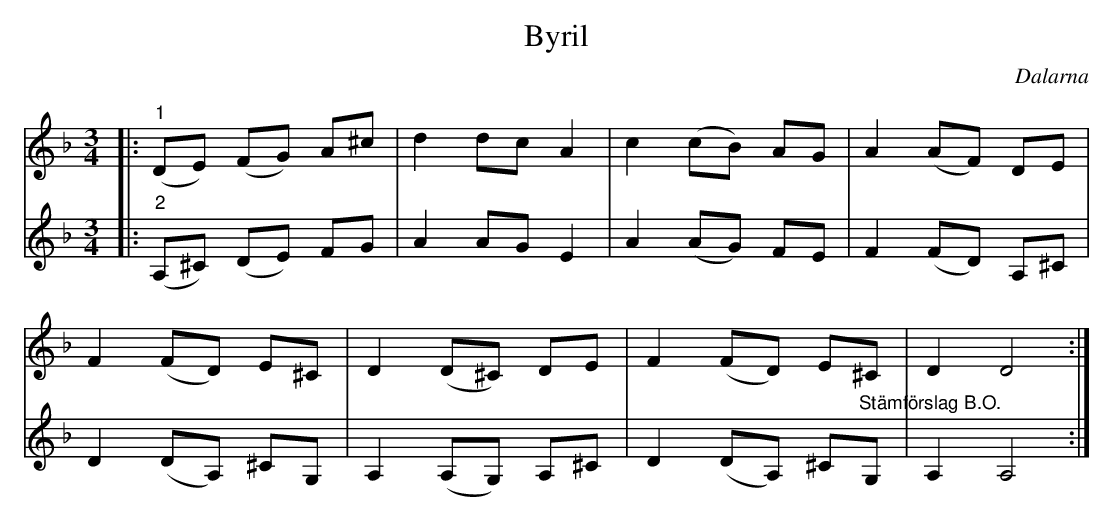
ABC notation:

X:1
T:Byril
O:Dalarna
L:1/8
M:3/4
K:Dm
V:1
|:"^1" (DE) (FG) A^c | d2 dc A2 | c2 (cB) AG | A2 (AF) DE |
F2 (FD) E^C | D2 (D^C) DE | F2 (FD) E^C | D2 D4 :|
V:2
|:"^2" (A,^C) (DE) FG | A2 AG E2 | A2 (AG) FE | F2 (FD) A,^C |
D2 (DA,) ^CG, | A,2 (A,G,) A,^C | D2 (DA,) ^C"^Stämförslag B.O."G, | A,2 A,4 :|
